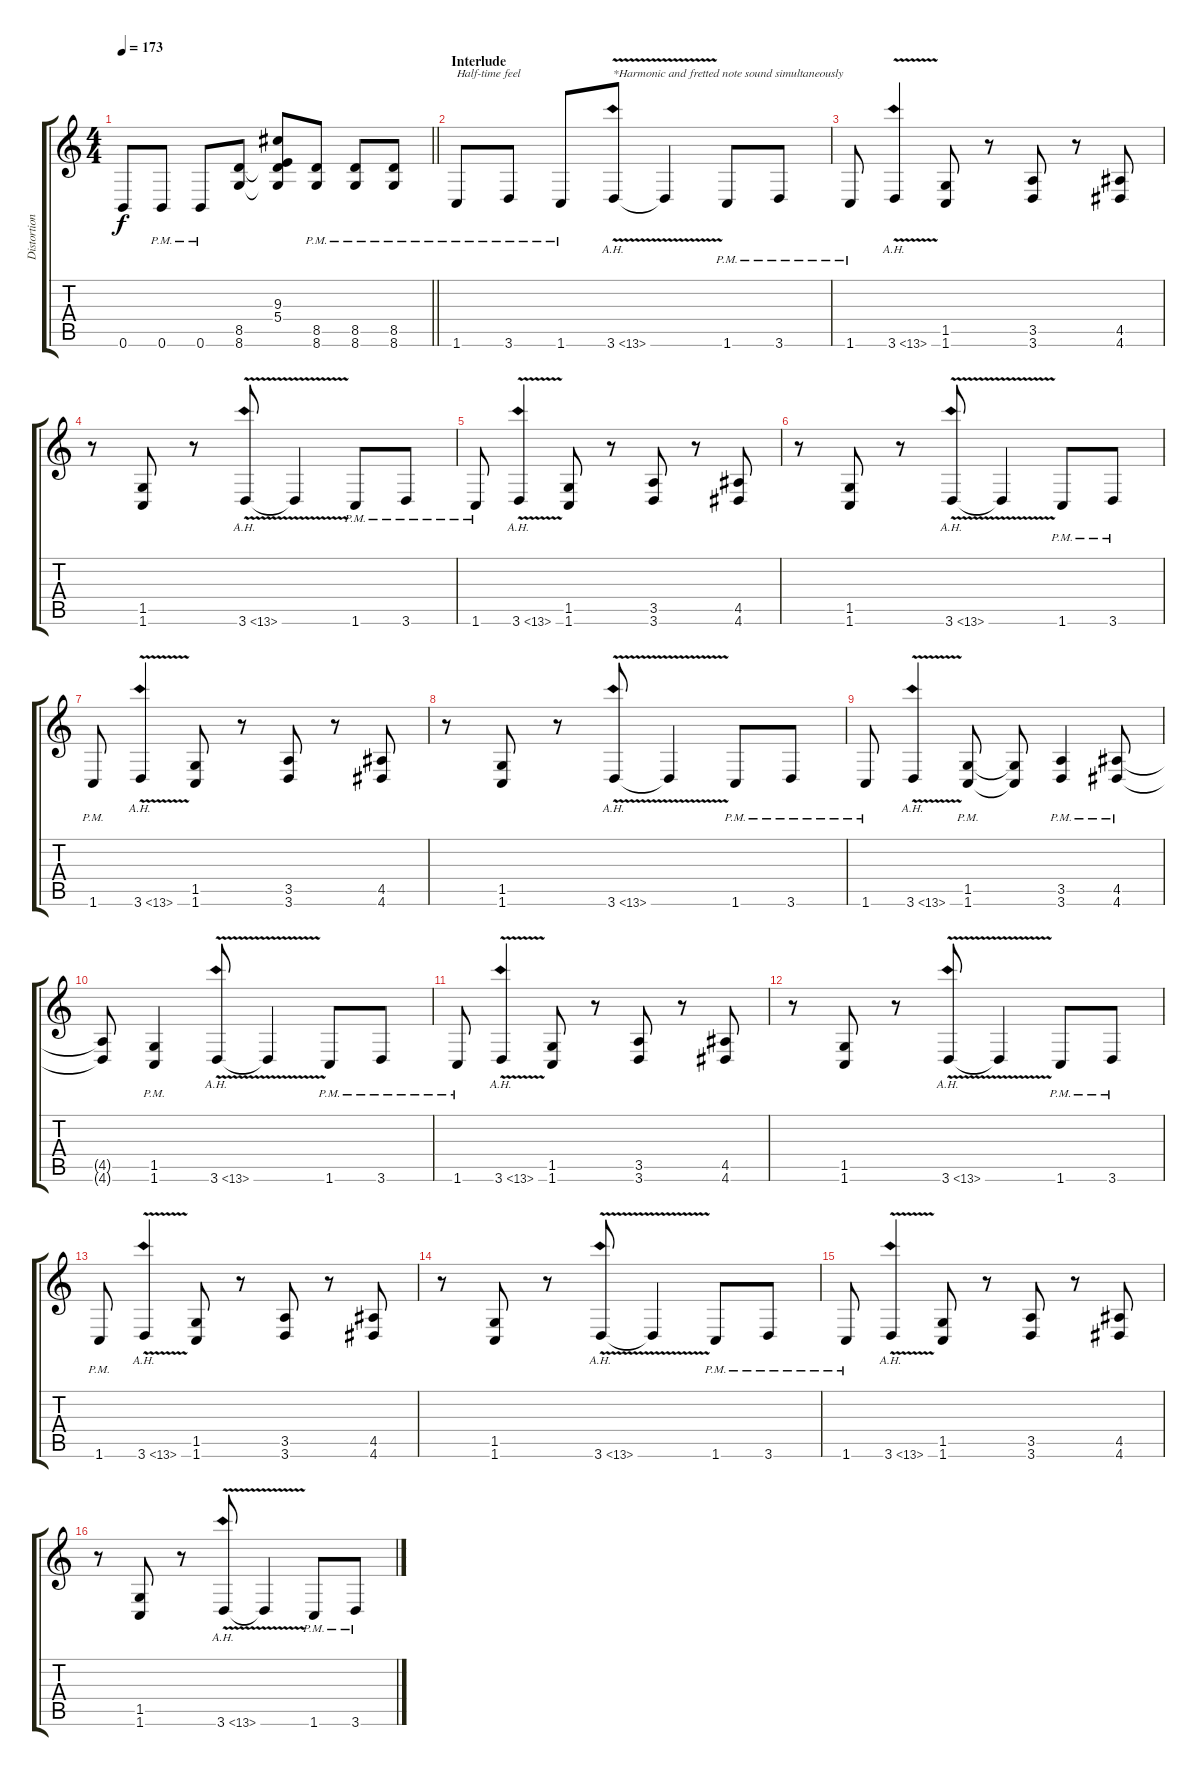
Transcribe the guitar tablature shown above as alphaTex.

\track ("Distortion guitar" "Distortion") {instrument distortionguitar}
\staff {score tabs}
\tuning (Db4 Ab3 E3 B2 Gb2 B1) {hide}
\ts (4 4)
\tempo 173
\clef g2
\barLineRight lightlight
\ks c
0.6{t}.8{dy f} 0.6{pm}.8 0.6{pm}.8 (8.5 8.6).8 (9.3 5.4{t} 8.5{t} 8.6{t}).8 (8.5{pm} 8.6{pm}).8 (8.5{pm} 8.6{pm}).8 (8.5{pm} 8.6{pm}).8 |
\section ("" "Interlude")
1.6{pm}.8{txt "Half-time feel"} 3.6{pm}.8 1.6{pm}.8 3.6{ah 10 v}.8{txt "*Harmonic and fretted note sound simultaneously"} 3.6{t}.4 1.6{pm}.8 3.6{pm}.8 |
1.6{pm}.8 3.6{ah 10 v}.4 (1.5 1.6).8 r.8 (3.5 3.6).8 r.8 (4.5 4.6).8 |
r.8 (1.5 1.6).8 r.8 3.6{ah 10 v}.8 3.6{t}.4 1.6{pm}.8 3.6{pm}.8 |
1.6{pm}.8 3.6{ah 10 v}.4 (1.5 1.6).8 r.8 (3.5 3.6).8 r.8 (4.5 4.6).8 |
r.8 (1.5 1.6).8 r.8 3.6{ah 10 v}.8 3.6{t}.4 1.6{pm}.8 3.6{pm}.8 |
1.6{pm}.8 3.6{ah 10 v}.4 (1.5 1.6).8 r.8 (3.5 3.6).8 r.8 (4.5 4.6).8 |
r.8 (1.5 1.6).8 r.8 3.6{ah 10 v}.8 3.6{t}.4 1.6{pm}.8 3.6{pm}.8 |
1.6{pm}.8 3.6{ah 10 v}.4 (1.5{pm} 1.6{pm}).8 (1.5{t} 1.6{t}).8 (3.5{pm} 3.6{pm}).4 (4.5{pm} 4.6{pm}).8 |
(4.5{t} 4.6{t}).8 (1.5{pm} 1.6{pm}).4 3.6{ah 10 v}.8 3.6{t}.4 1.6{pm}.8 3.6{pm}.8 |
1.6{pm}.8 3.6{ah 10 v}.4 (1.5 1.6).8 r.8 (3.5 3.6).8 r.8 (4.5 4.6).8 |
r.8 (1.5 1.6).8 r.8 3.6{ah 10 v}.8 3.6{t}.4 1.6{pm}.8 3.6{pm}.8 |
1.6{pm}.8 3.6{ah 10 v}.4 (1.5 1.6).8 r.8 (3.5 3.6).8 r.8 (4.5 4.6).8 |
r.8 (1.5 1.6).8 r.8 3.6{ah 10 v}.8 3.6{t}.4 1.6{pm}.8 3.6{pm}.8 |
1.6{pm}.8 3.6{ah 10 v}.4 (1.5 1.6).8 r.8 (3.5 3.6).8 r.8 (4.5 4.6).8 |
r.8 (1.5 1.6).8 r.8 3.6{ah 10 v}.8 3.6{t}.4 1.6{pm}.8 3.6{pm}.8
